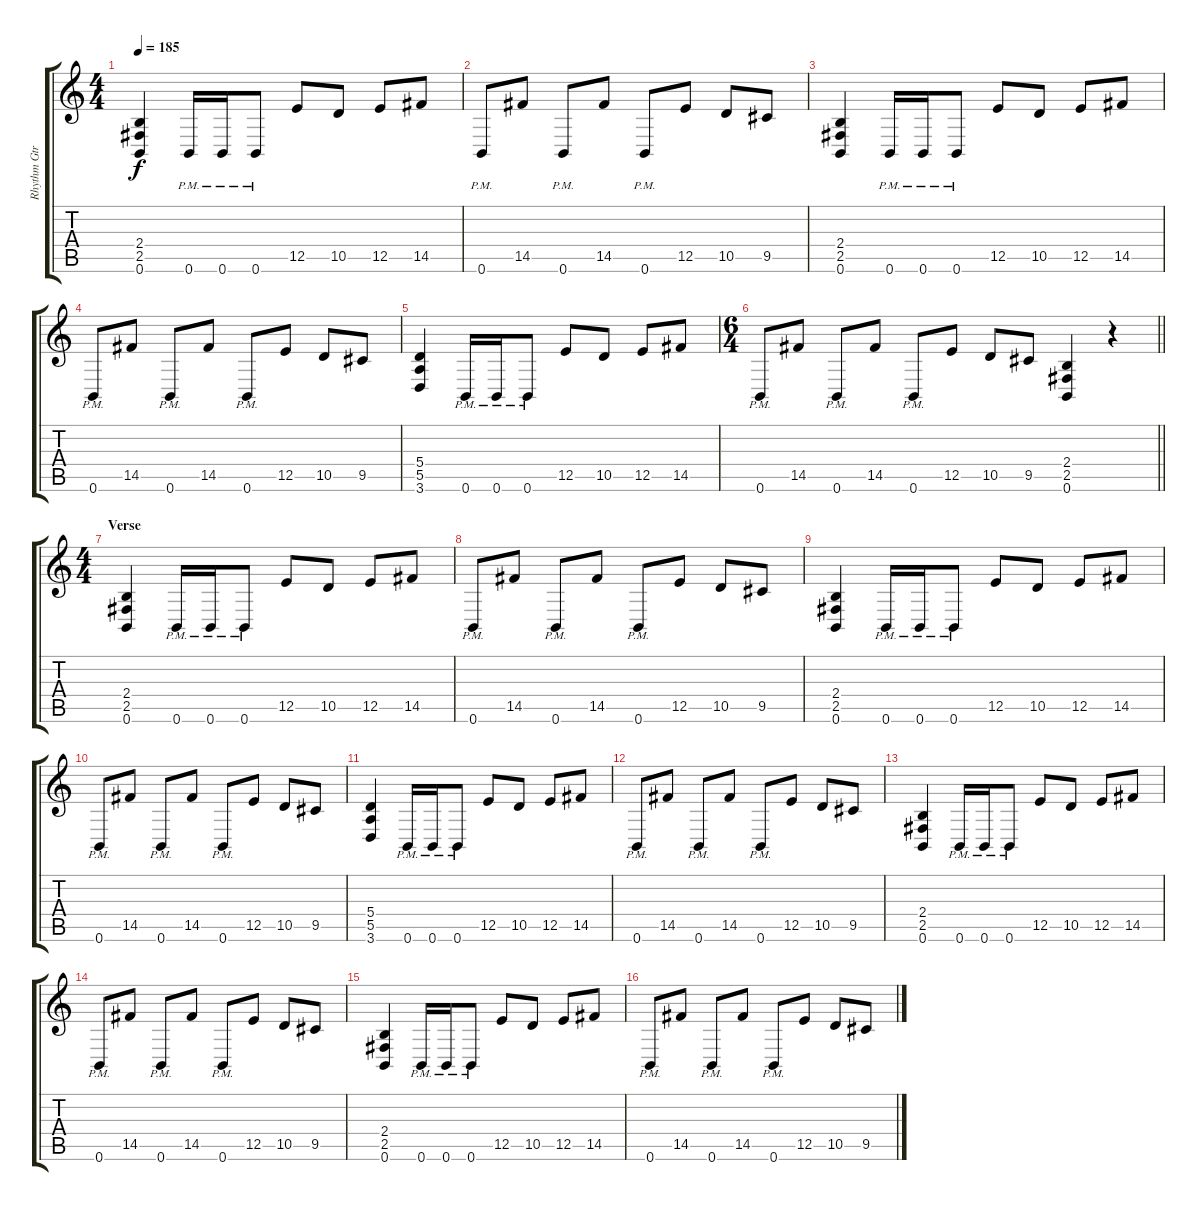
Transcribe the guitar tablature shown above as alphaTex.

\track ("Rhythm Gtr." "Rhythm Gtr") {instrument distortionguitar}
\staff {score tabs}
\tuning (B3 Gb3 D3 A2 E2 B1) {hide}
\ts (4 4)
\section ("" "")
\tempo 185
\clef g2
\ks c
(2.4 2.5 0.6).4{dy f} 0.6{pm}.16 0.6{pm}.16 0.6{pm}.8 12.5.8 10.5.8 12.5.8 14.5.8 |
0.6{pm}.8 14.5.8 0.6{pm}.8 14.5.8 0.6{pm}.8 12.5.8 10.5.8 9.5.8 |
(2.4 2.5 0.6).4 0.6{pm}.16 0.6{pm}.16 0.6{pm}.8 12.5.8 10.5.8 12.5.8 14.5.8 |
0.6{pm}.8 14.5.8 0.6{pm}.8 14.5.8 0.6{pm}.8 12.5.8 10.5.8 9.5.8 |
(5.4 5.5 3.6).4 0.6{pm}.16 0.6{pm}.16 0.6{pm}.8 12.5.8 10.5.8 12.5.8 14.5.8 |
\ts (6 4)
\barLineRight lightlight
0.6{pm}.8 14.5.8 0.6{pm}.8 14.5.8 0.6{pm}.8 12.5.8 10.5.8 9.5.8 (2.4 2.5 0.6).4 r.4 |
\ts (4 4)
\section ("" "Verse")
(2.4 2.5 0.6).4 0.6{pm}.16 0.6{pm}.16 0.6{pm}.8 12.5.8 10.5.8 12.5.8 14.5.8 |
0.6{pm}.8 14.5.8 0.6{pm}.8 14.5.8 0.6{pm}.8 12.5.8 10.5.8 9.5.8 |
(2.4 2.5 0.6).4 0.6{pm}.16 0.6{pm}.16 0.6{pm}.8 12.5.8 10.5.8 12.5.8 14.5.8 |
0.6{pm}.8 14.5.8 0.6{pm}.8 14.5.8 0.6{pm}.8 12.5.8 10.5.8 9.5.8 |
(5.4 5.5 3.6).4 0.6{pm}.16 0.6{pm}.16 0.6{pm}.8 12.5.8 10.5.8 12.5.8 14.5.8 |
0.6{pm}.8 14.5.8 0.6{pm}.8 14.5.8 0.6{pm}.8 12.5.8 10.5.8 9.5.8 |
(2.4 2.5 0.6).4 0.6{pm}.16 0.6{pm}.16 0.6{pm}.8 12.5.8 10.5.8 12.5.8 14.5.8 |
0.6{pm}.8 14.5.8 0.6{pm}.8 14.5.8 0.6{pm}.8 12.5.8 10.5.8 9.5.8 |
(2.4 2.5 0.6).4 0.6{pm}.16 0.6{pm}.16 0.6{pm}.8 12.5.8 10.5.8 12.5.8 14.5.8 |
0.6{pm}.8 14.5.8 0.6{pm}.8 14.5.8 0.6{pm}.8 12.5.8 10.5.8 9.5.8
